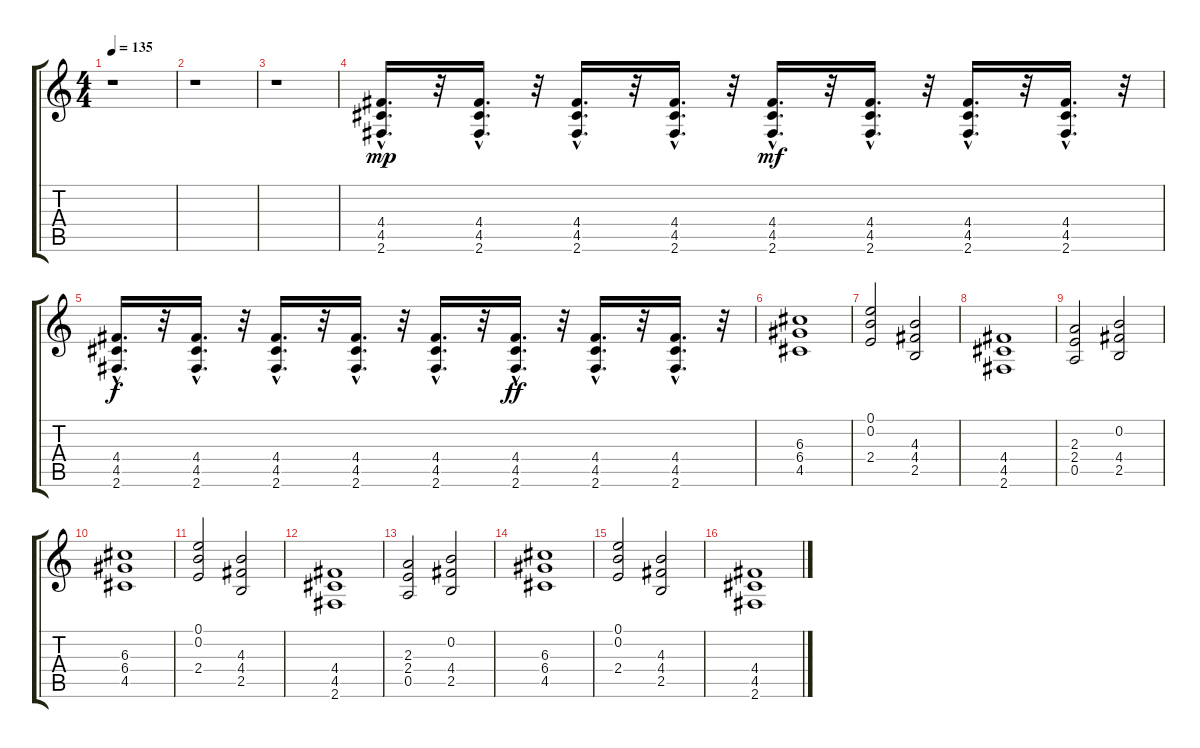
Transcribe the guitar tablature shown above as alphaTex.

\track "" {instrument distortionguitar}
\staff {score tabs}
\tuning (E4 B3 G3 D3 A2 E2) {hide}
\ts (4 4)
\tempo 135
\clef g2
\ks c
r.1{dy f} |
r.1 |
r.1 |
(4.4{hac} 4.5{hac} 2.6{hac}).16{d dy mp} r.32 (4.4{hac} 4.5{hac} 2.6{hac}).16{d} r.32 (4.4{hac} 4.5{hac} 2.6{hac}).16{d} r.32 (4.4{hac} 4.5{hac} 2.6{hac}).16{d} r.32 (4.4{hac} 4.5{hac} 2.6{hac}).16{d dy mf} r.32 (4.4{hac} 4.5{hac} 2.6{hac}).16{d} r.32 (4.4{hac} 4.5{hac} 2.6{hac}).16{d} r.32 (4.4{hac} 4.5{hac} 2.6{hac}).16{d} r.32 |
(4.4{hac} 4.5{hac} 2.6{hac}).16{d dy f} r.32 (4.4{hac} 4.5{hac} 2.6{hac}).16{d} r.32 (4.4{hac} 4.5{hac} 2.6{hac}).16{d} r.32 (4.4{hac} 4.5{hac} 2.6{hac}).16{d} r.32 (4.4{hac} 4.5{hac} 2.6{hac}).16{d} r.32 (4.4{hac} 4.5{hac} 2.6{hac}).16{d dy ff} r.32 (4.4{hac} 4.5{hac} 2.6{hac}).16{d} r.32 (4.4{hac} 4.5{hac} 2.6{hac}).16{d} r.32 |
(6.3 6.4 4.5).1 |
(0.1 0.2 2.4).2 (4.3 4.4 2.5).2 |
(4.4 4.5 2.6).1 |
(2.3 2.4 0.5).2 (0.2 4.4 2.5).2 |
(6.3 6.4 4.5).1 |
(0.1 0.2 2.4).2 (4.3 4.4 2.5).2 |
(4.4 4.5 2.6).1 |
(2.3 2.4 0.5).2 (0.2 4.4 2.5).2 |
(6.3 6.4 4.5).1 |
(0.1 0.2 2.4).2 (4.3 4.4 2.5).2 |
(4.4 4.5 2.6).1
